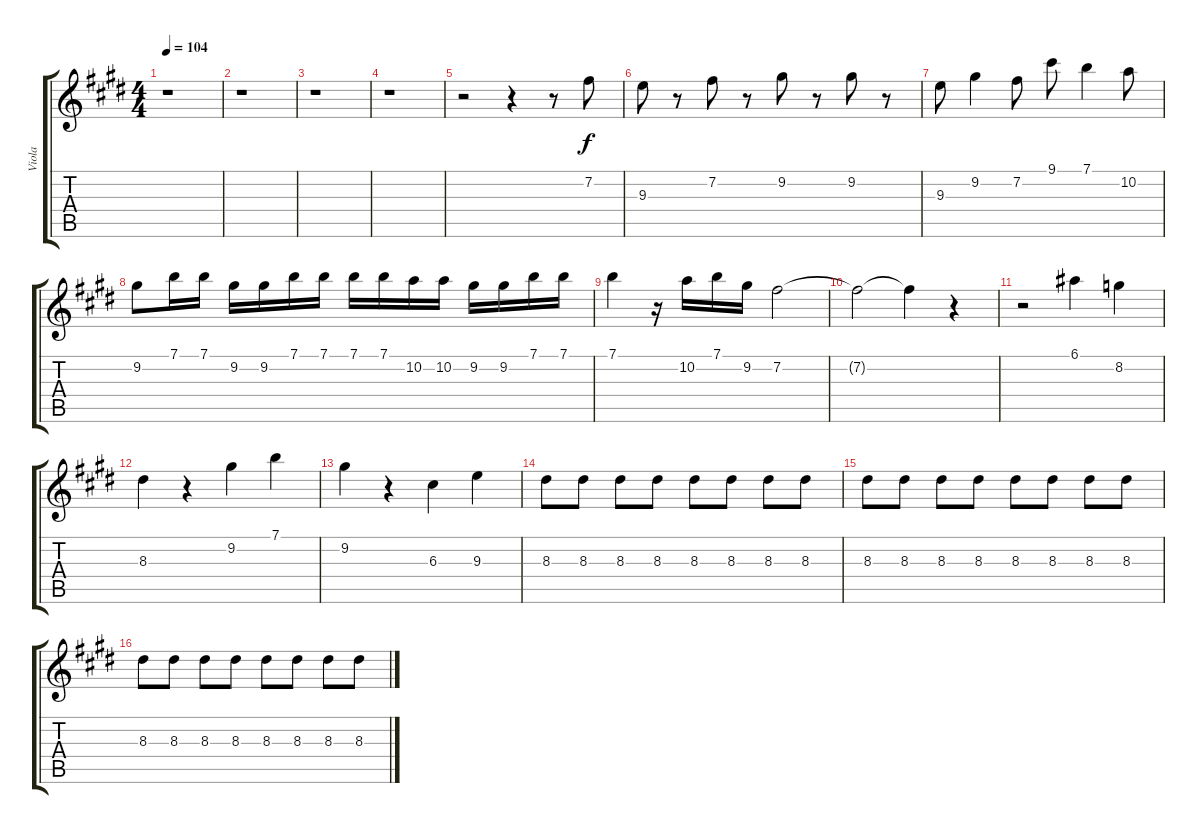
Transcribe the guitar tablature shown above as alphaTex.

\track ("Viola" "Viola") {instrument overdrivenguitar}
\staff {score tabs}
\tuning (E4 B3 G3 D3 A2 E2) {hide}
\ts (4 4)
\tempo 104
\clef g2
\ks e
r.1{dy f} |
r.1 |
r.1 |
r.1 |
r.2 r.4 r.8 7.2.8 |
9.3.8 r.8 7.2.8 r.8 9.2.8 r.8 9.2.8 r.8 |
9.3.8 9.2.4 7.2.8 9.1.8 7.1.4 10.2.8 |
9.2.8 7.1.16 7.1.16 9.2.16 9.2.16 7.1.16 7.1.16 7.1.16 7.1.16 10.2.16 10.2.16 9.2.16 9.2.16 7.1.16 7.1.16 |
7.1.4 r.16 10.2.16 7.1.16 9.2.16 7.2.2 |
7.2{t}.2 7.2{t}.4 r.4 |
r.2 6.1.4 8.2.4 |
8.3.4 r.4 9.2.4 7.1.4 |
9.2.4 r.4 6.3.4 9.3.4 |
8.3.8 8.3.8 8.3.8 8.3.8 8.3.8 8.3.8 8.3.8 8.3.8 |
8.3.8 8.3.8 8.3.8 8.3.8 8.3.8 8.3.8 8.3.8 8.3.8 |
8.3.8 8.3.8 8.3.8 8.3.8 8.3.8 8.3.8 8.3.8 8.3.8
